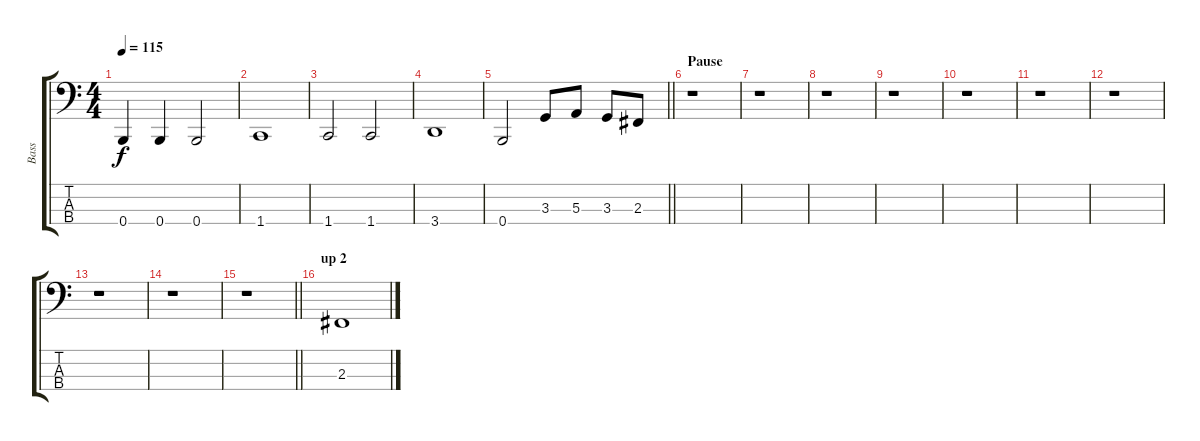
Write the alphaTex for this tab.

\track ("Bass" "Bass") {instrument electricbassfinger}
\staff {score tabs}
\tuning (D2 A1 E1 B0) {hide}
\ts (4 4)
\tempo 115
\clef f4
\ks c
0.4.4{dy f} 0.4.4 0.4.2 |
1.4.1 |
1.4.2 1.4.2 |
3.4.1 |
\barLineRight lightlight
0.4.2 3.3.8 5.3.8 3.3.8 2.3.8 |
\section ("" "Pause")
r.1 |
r.1 |
r.1 |
r.1 |
r.1 |
r.1 |
r.1 |
r.1 |
r.1 |
\barLineRight lightlight
r.1 |
\section ("" "up 2")
2.3.1
